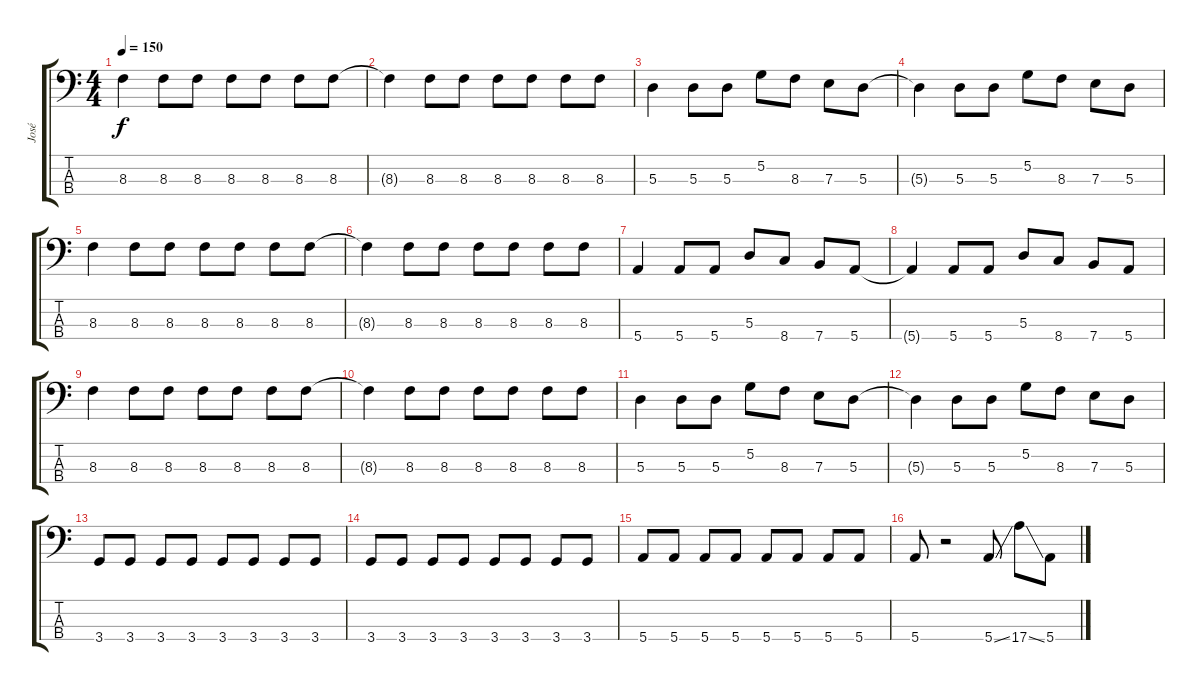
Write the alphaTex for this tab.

\track ("José" "José") {instrument electricbasspick}
\staff {score tabs}
\tuning (G2 D2 A1 E1) {hide}
\ts (4 4)
\tempo 150
\clef f4
\ks c
8.3.4{dy f} 8.3.8 8.3.8 8.3.8 8.3.8 8.3.8 8.3.8 |
8.3{t}.4 8.3.8 8.3.8 8.3.8 8.3.8 8.3.8 8.3.8 |
5.3.4 5.3.8 5.3.8 5.2.8 8.3.8 7.3.8 5.3.8 |
5.3{t}.4 5.3.8 5.3.8 5.2.8 8.3.8 7.3.8 5.3.8 |
8.3.4 8.3.8 8.3.8 8.3.8 8.3.8 8.3.8 8.3.8 |
8.3{t}.4 8.3.8 8.3.8 8.3.8 8.3.8 8.3.8 8.3.8 |
5.4.4 5.4.8 5.4.8 5.3.8 8.4.8 7.4.8 5.4.8 |
5.4{t}.4 5.4.8 5.4.8 5.3.8 8.4.8 7.4.8 5.4.8 |
8.3.4 8.3.8 8.3.8 8.3.8 8.3.8 8.3.8 8.3.8 |
8.3{t}.4 8.3.8 8.3.8 8.3.8 8.3.8 8.3.8 8.3.8 |
5.3.4 5.3.8 5.3.8 5.2.8 8.3.8 7.3.8 5.3.8 |
5.3{t}.4 5.3.8 5.3.8 5.2.8 8.3.8 7.3.8 5.3.8 |
3.4.8 3.4.8 3.4.8 3.4.8 3.4.8 3.4.8 3.4.8 3.4.8 |
3.4.8 3.4.8 3.4.8 3.4.8 3.4.8 3.4.8 3.4.8 3.4.8 |
5.4.8 5.4.8 5.4.8 5.4.8 5.4.8 5.4.8 5.4.8 5.4.8 |
5.4.8 r.2 5.4{ss}.8 17.4{ss}.8 5.4.8
